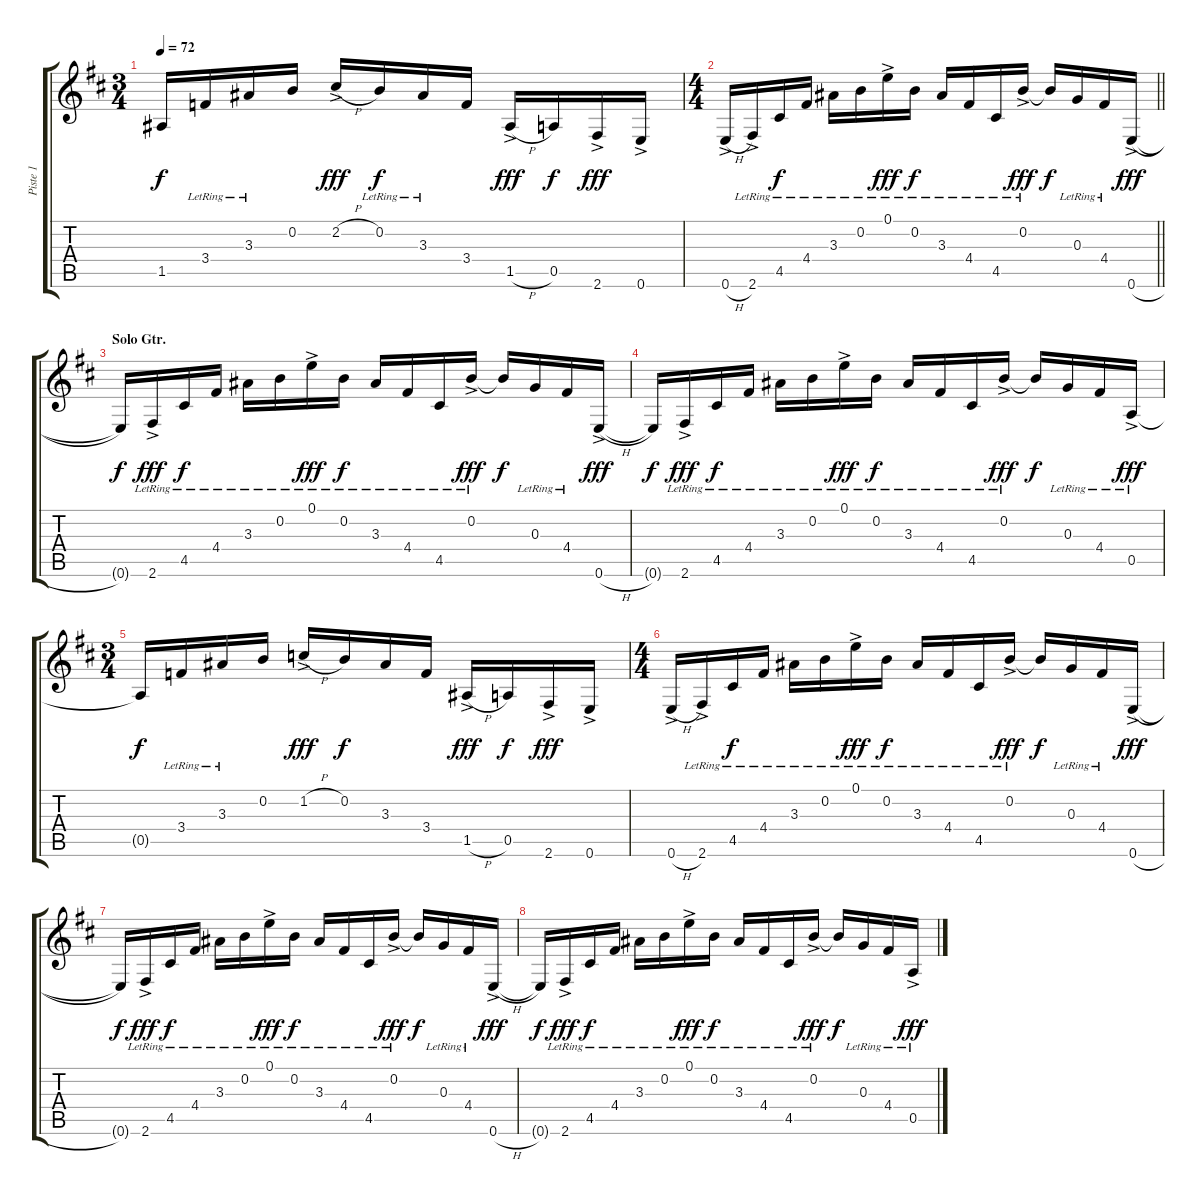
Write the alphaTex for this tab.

\track ("Piste 1" "Piste 1") {instrument electricguitarclean}
\staff {score tabs}
\tuning (E4 B3 G3 D3 A2 E2) {hide}
\ts (3 4)
\tempo 72
\clef g2
\ks bminor
1.5{t}.16{dy f} 3.4{lr}.16 3.3{lr}.16 0.2.16 2.2{h ac}.16{dy fff} 0.2{lr}.16{dy f} 3.3{lr}.16 3.4.16 1.5{h ac}.16{dy fff} 0.5.16{dy f} 2.6{ac}.16{dy fff} 0.6{ac}.16 |
\ts (4 4)
\barLineRight lightlight
0.6{h ac}.16 2.6{ac lr}.16 4.5{lr}.16{dy f} 4.4{lr}.16 3.3{lr}.16 0.2{lr}.16 0.1{ac lr}.16{dy fff} 0.2{lr}.16{dy f} 3.3{lr}.16 4.4{lr}.16 4.5{lr}.16 0.2{ac lr}.16{dy fff} 0.2{t}.16{dy f} 0.3{lr}.16 4.4{lr}.16 0.6{h ac}.16{dy fff volume 7 balance 16 instrument electricguitarclean} |
\section ("" "Solo Gtr.")
0.6{t}.16{dy f volume 7 balance 16 instrument electricguitarclean} 2.6{ac lr}.16{dy fff} 4.5{lr}.16{dy f} 4.4{lr}.16 3.3{lr}.16 0.2{lr}.16 0.1{ac lr}.16{dy fff} 0.2{lr}.16{dy f} 3.3{lr}.16 4.4{lr}.16 4.5{lr}.16 0.2{ac lr}.16{dy fff} 0.2{t}.16{dy f} 0.3{lr}.16 4.4{lr}.16 0.6{h ac}.16{dy fff} |
0.6{t}.16{dy f} 2.6{ac lr}.16{dy fff} 4.5{lr}.16{dy f} 4.4{lr}.16 3.3{lr}.16 0.2{lr}.16 0.1{ac lr}.16{dy fff} 0.2{lr}.16{dy f} 3.3{lr}.16 4.4{lr}.16 4.5{lr}.16 0.2{ac lr}.16{dy fff} 0.2{t}.16{dy f} 0.3{lr}.16 4.4{lr}.16 0.5{ac lr}.16{dy fff} |
\ts (3 4)
0.5{t}.16{dy f} 3.4{lr}.16 3.3{lr}.16 0.2.16 1.2{h ac}.16{dy fff} 0.2.16{dy f} 3.3.16 3.4.16 1.5{h ac}.16{dy fff} 0.5.16{dy f} 2.6{ac}.16{dy fff} 0.6{ac}.16 |
\ts (4 4)
0.6{h ac}.16 2.6{ac lr}.16 4.5{lr}.16{dy f} 4.4{lr}.16 3.3{lr}.16 0.2{lr}.16 0.1{ac lr}.16{dy fff} 0.2{lr}.16{dy f} 3.3{lr}.16 4.4{lr}.16 4.5{lr}.16 0.2{ac lr}.16{dy fff} 0.2{t}.16{dy f} 0.3{lr}.16 4.4{lr}.16 0.6{h ac}.16{dy fff} |
0.6{t}.16{dy f} 2.6{ac lr}.16{dy fff} 4.5{lr}.16{dy f} 4.4{lr}.16 3.3{lr}.16 0.2{lr}.16 0.1{ac lr}.16{dy fff} 0.2{lr}.16{dy f} 3.3{lr}.16 4.4{lr}.16 4.5{lr}.16 0.2{ac lr}.16{dy fff} 0.2{t}.16{dy f} 0.3{lr}.16 4.4{lr}.16 0.6{h ac}.16{dy fff} |
0.6{t}.16{dy f} 2.6{ac lr}.16{dy fff} 4.5{lr}.16{dy f} 4.4{lr}.16 3.3{lr}.16 0.2{lr}.16 0.1{ac lr}.16{dy fff} 0.2{lr}.16{dy f} 3.3{lr}.16 4.4{lr}.16 4.5{lr}.16 0.2{ac lr}.16{dy fff} 0.2{t}.16{dy f} 0.3{lr}.16 4.4{lr}.16 0.5{ac lr}.16{dy fff}
